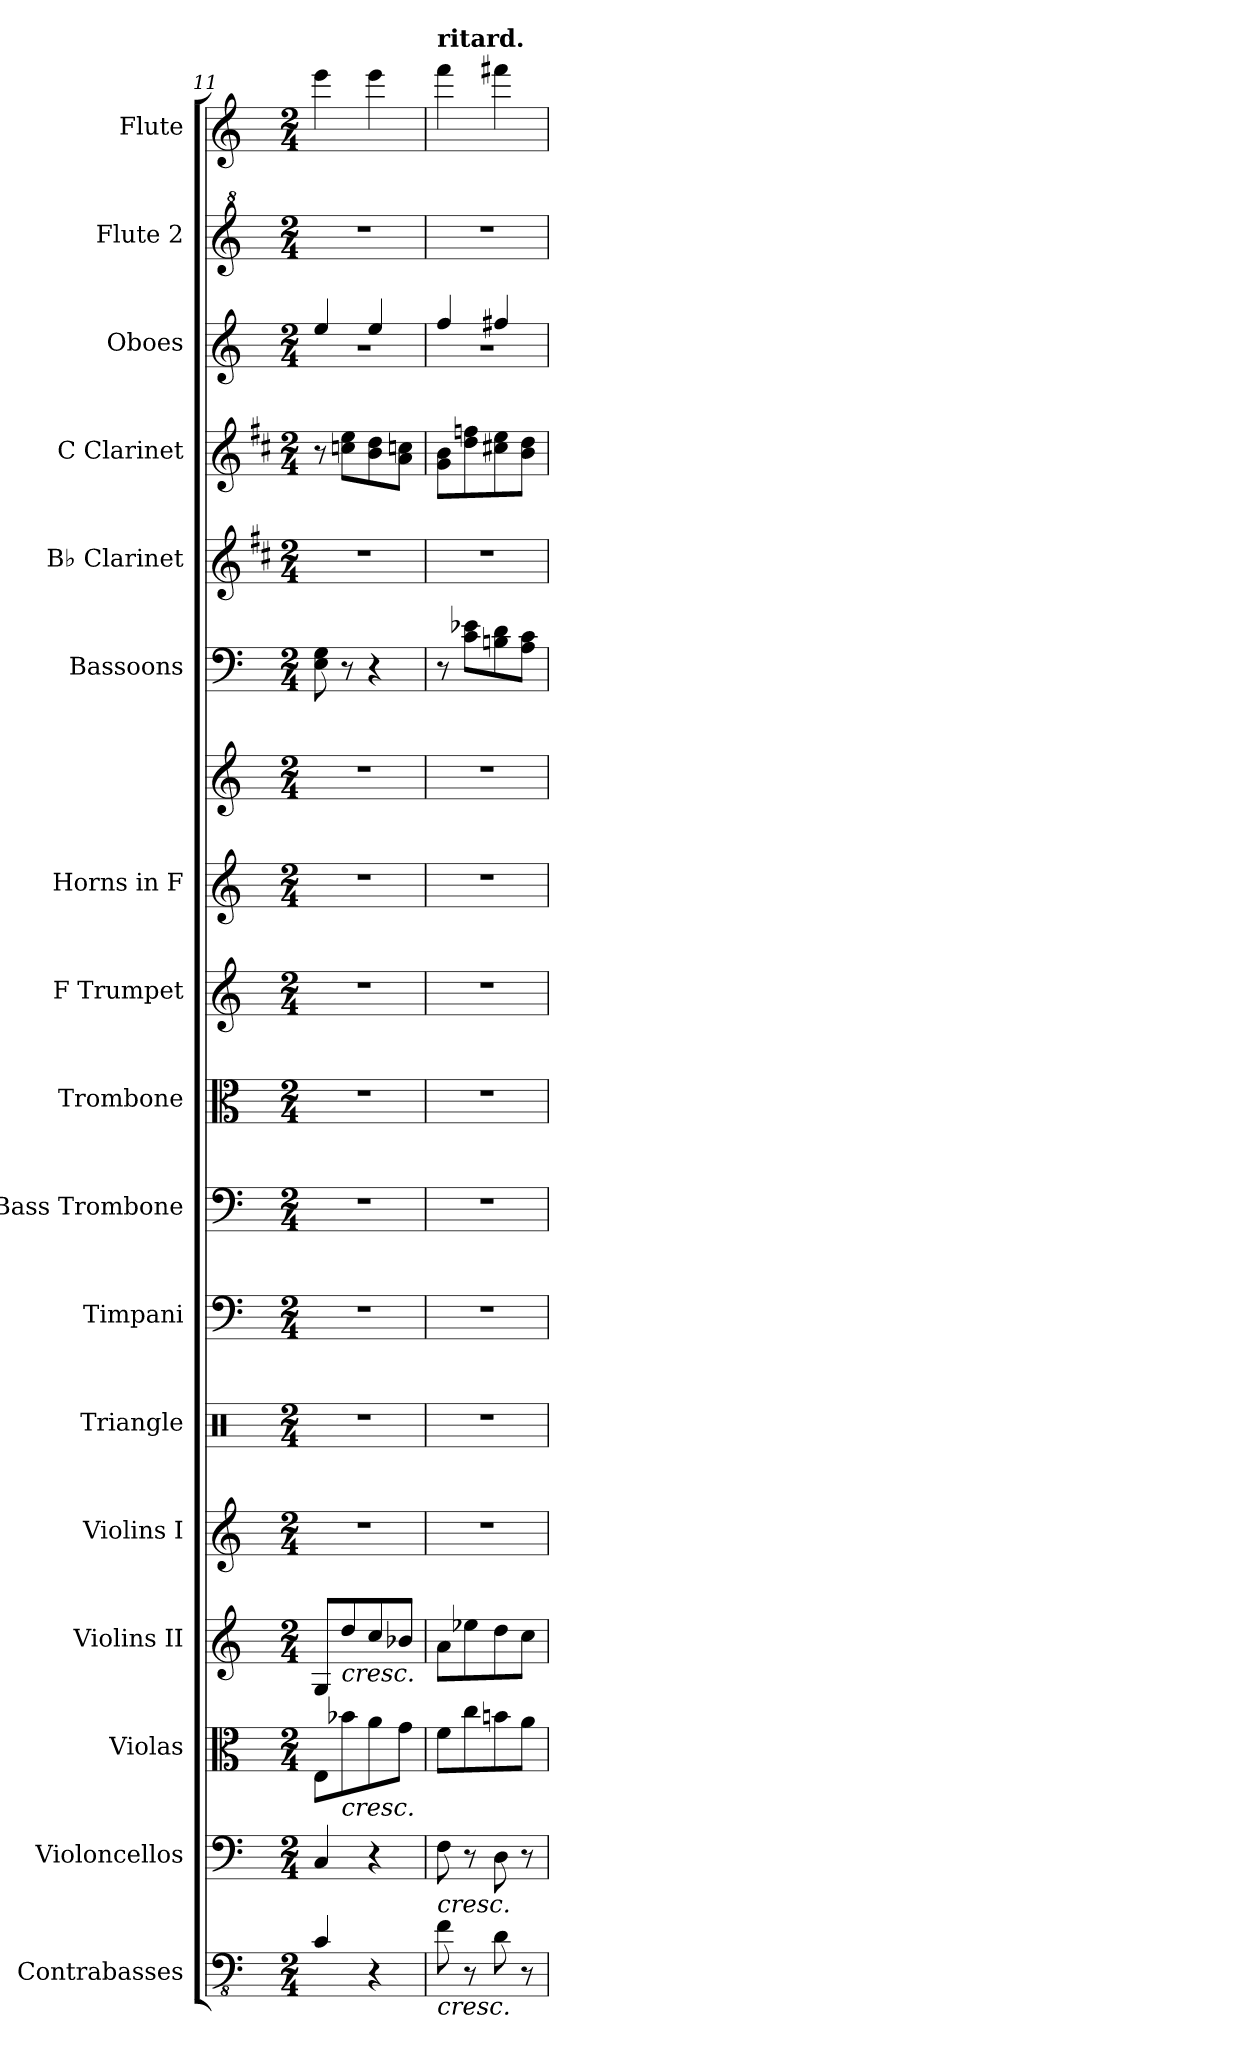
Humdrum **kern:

**kern	**kern	**kern	**kern	**kern	**kern	**kern	**kern	**kern	**kern	**kern	**kern	**kern	**kern	**kern	**kern	**kern	**kern
*part17	*part16	*part15	*part14	*part13	*part12	*part11	*part10	*part9	*part8	*part7	*part7	*part6	*part5	*part4	*part3	*part2	*part1
*staff18	*staff17	*staff16	*staff15	*staff14	*staff13	*staff12	*staff11	*staff10	*staff9	*staff8	*staff7	*staff6	*staff5	*staff4	*staff3	*staff2	*staff1
*I"Contrabasses	*I"Violoncellos	*I"Violas	*I"Violins II	*I"Violins I	*I"Triangle	*I"Timpani	*I"Bass Trombone	*I"Trombone	*I"F Trumpet	*I"Horns in F	*	*I"Bassoons	*I"B♭ Clarinet	*I"C Clarinet	*I"Oboes	*I"Flute 2	*I"Flute
*I'Cb.	*I'Vc.	*I'Vla.	*I'Vln. II	*I'Vln. I	*I'Trgl.	*I'Timp.	*I'B. Tbn.	*I'Tbn.	*I'F Tpt.	*	*	*I'Bsn.	*I'B♭ Cl.	*I'C Cl.	*I'Ob.	*I'Fl. 2	*I'Fl. 2
*clefFv4	*clefF4	*clefC3	*clefG2	*clefG2	*clefX	*clefF4	*clefF4	*clefC3	*clefG2	*clefG2	*clefG2	*clefF4	*clefG2	*clefG2	*clefG2	*clefG^2	*clefG2
*ITrd7c12	*	*	*	*	*	*	*	*	*ITrd-3c-5	*ITrd4c7	*ITrd4c7	*	*ITrd1c2	*ITrd1c2	*	*	*
*k[]	*k[]	*k[]	*k[]	*k[]	*k[]	*k[]	*k[]	*k[]	*k[b-]	*k[b-]	*k[b-]	*k[]	*k[]	*k[]	*k[]	*k[]	*k[]
*M2/4	*M2/4	*M2/4	*M2/4	*M2/4	*M2/4	*M2/4	*M2/4	*M2/4	*M2/4	*M2/4	*M2/4	*M2/4	*M2/4	*M2/4	*M2/4	*M2/4	*M2/4
=11	=11	=11	=11	=11	=11	=11	=11	=11	=11	=11	=11	=11	=11	=11	=11	=11	=11
*	*	*	*	*	*	*	*	*	*	*	*	*	*	*	*^	*	*
4CC/	4C/	8E\L	8G/L	2r	2r	2r	2r	2r	2r	2r	2r	8E\ 8G\	2r	8r	4ee/	2r	2r	4eee\
!	!	!	!LO:TX:b:i:t=cresc.	!	!	!	!	!	!	!	!	!	!	!	!	!	!	!
!	!	!LO:TX:b:i:t=cresc.	!	!	!	!	!	!	!	!	!	!	!	!	!	!	!	!
.	.	8b-X\	8dd/	.	.	.	.	.	.	.	.	8r	.	8b-X\ 8dd\L	.	.	.	.
4r	4r	8a\	8cc/	.	.	.	.	.	.	.	.	4r	.	8a\ 8cc\	4ee/	.	.	4eee\
.	.	8g\J	8b-X/J	.	.	.	.	.	.	.	.	.	.	8g\ 8b-X\J	.	.	.	.
=12	=12	=12	=12	=12	=12	=12	=12	=12	=12	=12	=12	=12	=12	=12	=12	=12	=12	=12
*	*	*	*	*	*	*	*	*	*	*	*	*	*	*	*	*	*	*MM160
!	!	!	!	!	!	!	!	!	!	!	!	!	!	!	!	!	!	!LO:TX:a:B:t=ritard.
!	!LO:TX:b:i:t=cresc.	!	!	!	!	!	!	!	!	!	!	!	!	!	!	!	!	!
!LO:TX:b:i:t=cresc.	!	!	!	!	!	!	!	!	!	!	!	!	!	!	!	!	!	!
8FF\	8F\	8f\L	8a\L	2r	2r	2r	2r	2r	2r	2r	2r	8r	2r	8f\ 8a\L	4ff/	2r	2r	4fff\
8r	8r	8cc\	8ee-X\	.	.	.	.	.	.	.	.	8c\ 8e-X\L	.	8cc\ 8ee-X\	.	.	.	.
8DD\	8D\	8bn\	8dd\	.	.	.	.	.	.	.	.	8Bn\ 8d\	.	8bn\ 8dd\	4ff#X/	.	.	4fff#X\
8r	8r	8a\J	8cc\J	.	.	.	.	.	.	.	.	8A\ 8c\J	.	8a\ 8cc\J	.	.	.	.
*	*	*	*	*	*	*	*	*	*	*	*	*	*	*	*v	*v	*	*
=	=	=	=	=	=	=	=	=	=	=	=	=	=	=	=	=	=
*-	*-	*-	*-	*-	*-	*-	*-	*-	*-	*-	*-	*-	*-	*-	*-	*-	*-
